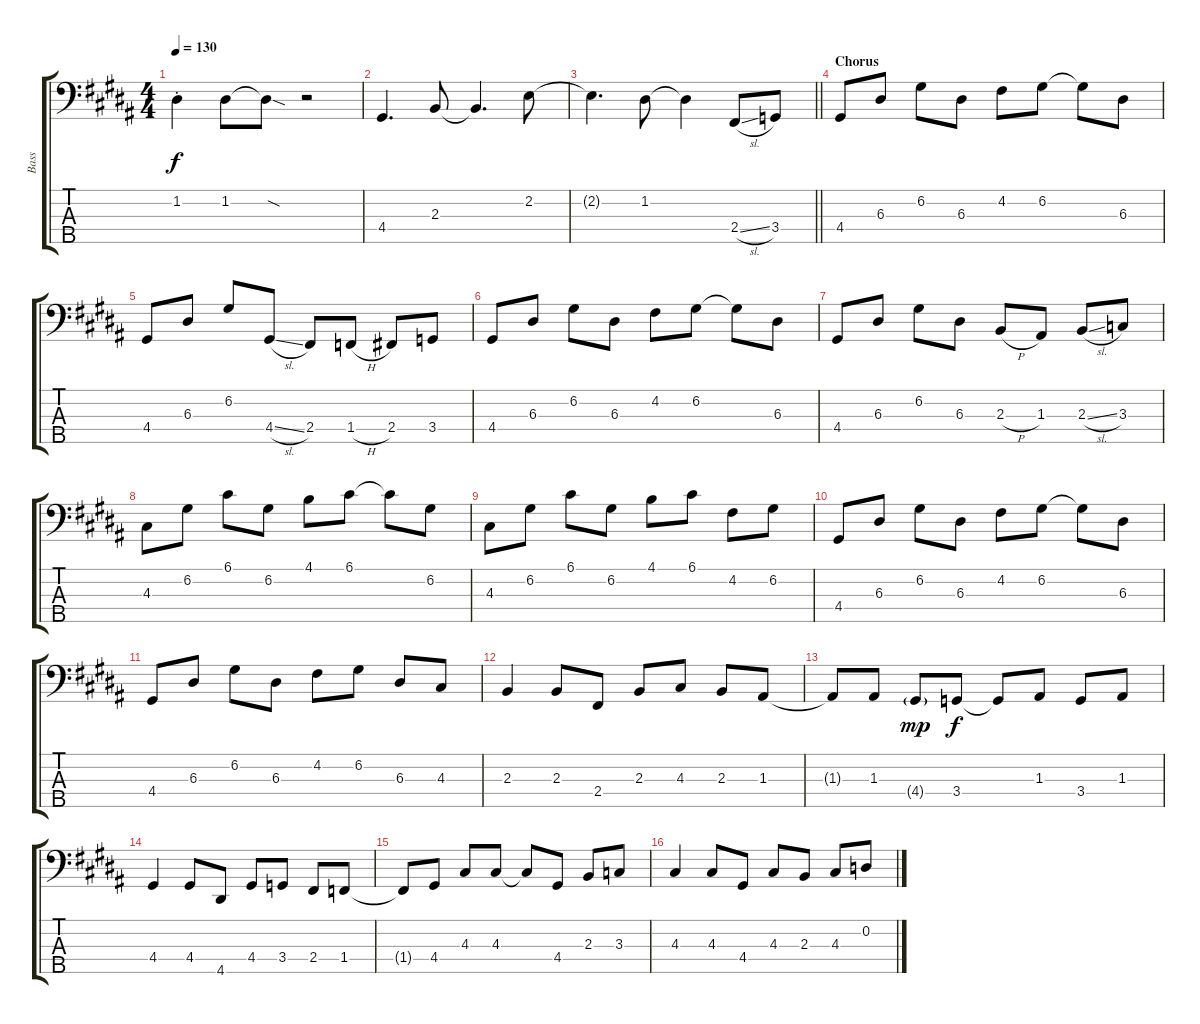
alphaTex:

\track ("Bass" "Bass") {instrument electricbassfinger}
\staff {score tabs}
\tuning (G2 D2 A1 E1 B0) {hide}
\ts (4 4)
\tempo 130
\clef f4
\ks b
1.2{st}.4{dy f} 1.2.8 1.2{sod t}.8 r.2 |
4.4.4{d} 2.3.8 2.3{t}.4{d} 2.2.8 |
\barLineRight lightlight
2.2{t}.4{d} 1.2.8 1.2{t}.4 2.4{sl}.8 3.4.8 |
\section ("" "Chorus")
4.4.8 6.3.8 6.2.8 6.3.8 4.2.8 6.2.8 6.2{t}.8 6.3.8 |
4.4.8 6.3.8 6.2.8 4.4{sl}.8 2.4.8 1.4{h}.8 2.4.8 3.4.8 |
4.4.8 6.3.8 6.2.8 6.3.8 4.2.8 6.2.8 6.2{t}.8 6.3.8 |
4.4.8 6.3.8 6.2.8 6.3.8 2.3{h}.8 1.3.8 2.3{sl}.8 3.3.8 |
4.3.8 6.2.8 6.1.8 6.2.8 4.1.8 6.1.8 6.1{t}.8 6.2.8 |
4.3.8 6.2.8 6.1.8 6.2.8 4.1.8 6.1.8 4.2.8 6.2.8 |
4.4.8 6.3.8 6.2.8 6.3.8 4.2.8 6.2.8 6.2{t}.8 6.3.8 |
4.4.8 6.3.8 6.2.8 6.3.8 4.2.8 6.2.8 6.3.8 4.3.8 |
2.3.4 2.3.8 2.4.8 2.3.8 4.3.8 2.3.8 1.3.8 |
1.3{t}.8 1.3.8 4.4{g}.8{dy mp} 3.4.8{dy f} 3.4{t}.8 1.3.8 3.4.8 1.3.8 |
4.4.4 4.4.8 4.5.8 4.4.8 3.4.8 2.4.8 1.4.8 |
1.4{t}.8 4.4.8 4.3.8 4.3.8 4.3{t}.8 4.4.8 2.3.8 3.3.8 |
4.3.4 4.3.8 4.4.8 4.3.8 2.3.8 4.3.8 0.2.8
